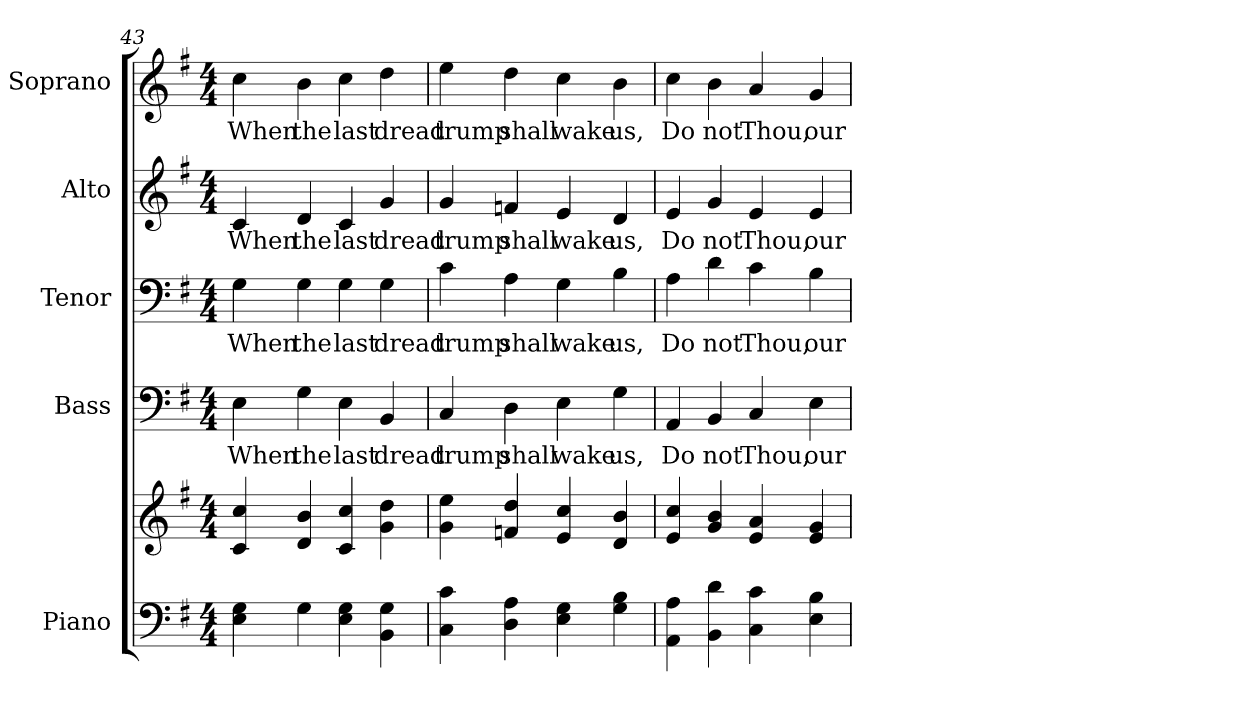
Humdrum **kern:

**kern	**kern	**kern	**text	**kern	**text	**kern	**text	**kern	**text
*part5	*part5	*part4	*part4	*part3	*part3	*part2	*part2	*part1	*part1
*staff6	*staff5	*staff4	*staff4	*staff3	*staff3	*staff2	*staff2	*staff1	*staff1
*I"Piano	*	*I"Bass	*	*I"Tenor	*	*I"Alto	*	*I"Soprano	*
*I'Pno.	*	*I'B.	*	*I'T.	*	*I'A.	*	*I'S.	*
!!LO:PB:g=z
*clefF4	*clefG2	*clefF4	*	*clefF4	*	*clefG2	*	*clefG2	*
*k[f#]	*k[f#]	*k[f#]	*	*k[f#]	*	*k[f#]	*	*k[f#]	*
*G:	*G:	*G:	*	*G:	*	*G:	*	*G:	*
*M4/4	*M4/4	*M4/4	*	*M4/4	*	*M4/4	*	*M4/4	*
=43	=43	=43	=43	=43	=43	=43	=43	=43	=43
!	!	!	!LO:LY:b:color=#000000	!	!	!	!	!	!
!	!	!	!	!	!LO:LY:b:color=#000000	!	!	!	!
!	!	!	!	!	!	!	!LO:LY:b:color=#000000	!	!
!	!	!	!	!	!	!	!	!	!LO:LY:b:color=#000000
4Ei\ 4Gi	4ci/ 4cci	4Ei\	When	4Gi\	When	4ci/	When	4cci\	When
!	!	!	!LO:LY:b:color=#000000	!	!	!	!	!	!
!	!	!	!	!	!LO:LY:b:color=#000000	!	!	!	!
!	!	!	!	!	!	!	!LO:LY:b:color=#000000	!	!
!	!	!	!	!	!	!	!	!	!LO:LY:b:color=#000000
4Gi\	4di/ 4bi	4Gi\	the	4Gi\	the	4di/	the	4bi\	the
!	!	!	!LO:LY:b:color=#000000	!	!	!	!	!	!
!	!	!	!	!	!LO:LY:b:color=#000000	!	!	!	!
!	!	!	!	!	!	!	!LO:LY:b:color=#000000	!	!
!	!	!	!	!	!	!	!	!	!LO:LY:b:color=#000000
4Ei\ 4Gi	4ci/ 4cci	4Ei\	last	4Gi\	last	4ci/	last	4cci\	last
!	!	!	!LO:LY:b:color=#000000	!	!	!	!	!	!
!	!	!	!	!	!LO:LY:b:color=#000000	!	!	!	!
!	!	!	!	!	!	!	!LO:LY:b:color=#000000	!	!
!	!	!	!	!	!	!	!	!	!LO:LY:b:color=#000000
4BBi\ 4Gi	4gi\ 4ddi	4BBi/	dread	4Gi\	dread	4gi/	dread	4ddi\	dread
=44	=44	=44	=44	=44	=44	=44	=44	=44	=44
!	!	!	!LO:LY:b:color=#000000	!	!	!	!	!	!
!	!	!	!	!	!LO:LY:b:color=#000000	!	!	!	!
!	!	!	!	!	!	!	!LO:LY:b:color=#000000	!	!
!	!	!	!	!	!	!	!	!	!LO:LY:b:color=#000000
4Ci\ 4ci	4gi\ 4eei	4Ci/	trump	4ci\	trump	4gi/	trump	4eei\	trump
!	!	!	!LO:LY:b:color=#000000	!	!	!	!	!	!
!	!	!	!	!	!LO:LY:b:color=#000000	!	!	!	!
!	!	!	!	!	!	!	!LO:LY:b:color=#000000	!	!
!	!	!	!	!	!	!	!	!	!LO:LY:b:color=#000000
4Di\ 4Ai	4fni/ 4ddi	4Di\	shall	4Ai\	shall	4fni/	shall	4ddi\	shall
!	!	!	!LO:LY:b:color=#000000	!	!	!	!	!	!
!	!	!	!	!	!LO:LY:b:color=#000000	!	!	!	!
!	!	!	!	!	!	!	!LO:LY:b:color=#000000	!	!
!	!	!	!	!	!	!	!	!	!LO:LY:b:color=#000000
4Ei\ 4Gi	4ei/ 4cci	4Ei\	wake	4Gi\	wake	4ei/	wake	4cci\	wake
!	!	!	!LO:LY:b:color=#000000	!	!	!	!	!	!
!	!	!	!	!	!LO:LY:b:color=#000000	!	!	!	!
!	!	!	!	!	!	!	!LO:LY:b:color=#000000	!	!
!	!	!	!	!	!	!	!	!	!LO:LY:b:color=#000000
4Gi\ 4Bi	4di/ 4bi	4Gi\	us,	4Bi\	us,	4di/	us,	4bi\	us,
!!LO:PB:g=z
=45	=45	=45	=45	=45	=45	=45	=45	=45	=45
!	!	!	!LO:LY:b:color=#000000	!	!	!	!	!	!
!	!	!	!	!	!LO:LY:b:color=#000000	!	!	!	!
!	!	!	!	!	!	!	!LO:LY:b:color=#000000	!	!
!	!	!	!	!	!	!	!	!	!LO:LY:b:color=#000000
4AAi\ 4Ai	4ei/ 4cci	4AAi/	Do	4Ai\	Do	4ei/	Do	4cci\	Do
!	!	!	!LO:LY:b:color=#000000	!	!	!	!	!	!
!	!	!	!	!	!LO:LY:b:color=#000000	!	!	!	!
!	!	!	!	!	!	!	!LO:LY:b:color=#000000	!	!
!	!	!	!	!	!	!	!	!	!LO:LY:b:color=#000000
4BBi\ 4di	4gi/ 4bi	4BBi/	not	4di\	not	4gi/	not	4bi\	not
!	!	!	!LO:LY:b:color=#000000	!	!	!	!	!	!
!	!	!	!	!	!LO:LY:b:color=#000000	!	!	!	!
!	!	!	!	!	!	!	!LO:LY:b:color=#000000	!	!
!	!	!	!	!	!	!	!	!	!LO:LY:b:color=#000000
4Ci\ 4ci	4ei/ 4ai	4Ci/	Thou,	4ci\	Thou,	4ei/	Thou,	4ai/	Thou,
!	!	!	!LO:LY:b:color=#000000	!	!	!	!	!	!
!	!	!	!	!	!LO:LY:b:color=#000000	!	!	!	!
!	!	!	!	!	!	!	!LO:LY:b:color=#000000	!	!
!	!	!	!	!	!	!	!	!	!LO:LY:b:color=#000000
4Ei\ 4Bi	4ei/ 4gi	4Ei\	our	4Bi\	our	4ei/	our	4gi/	our
=	=	=	=	=	=	=	=	=	=
*-	*-	*-	*-	*-	*-	*-	*-	*-	*-
